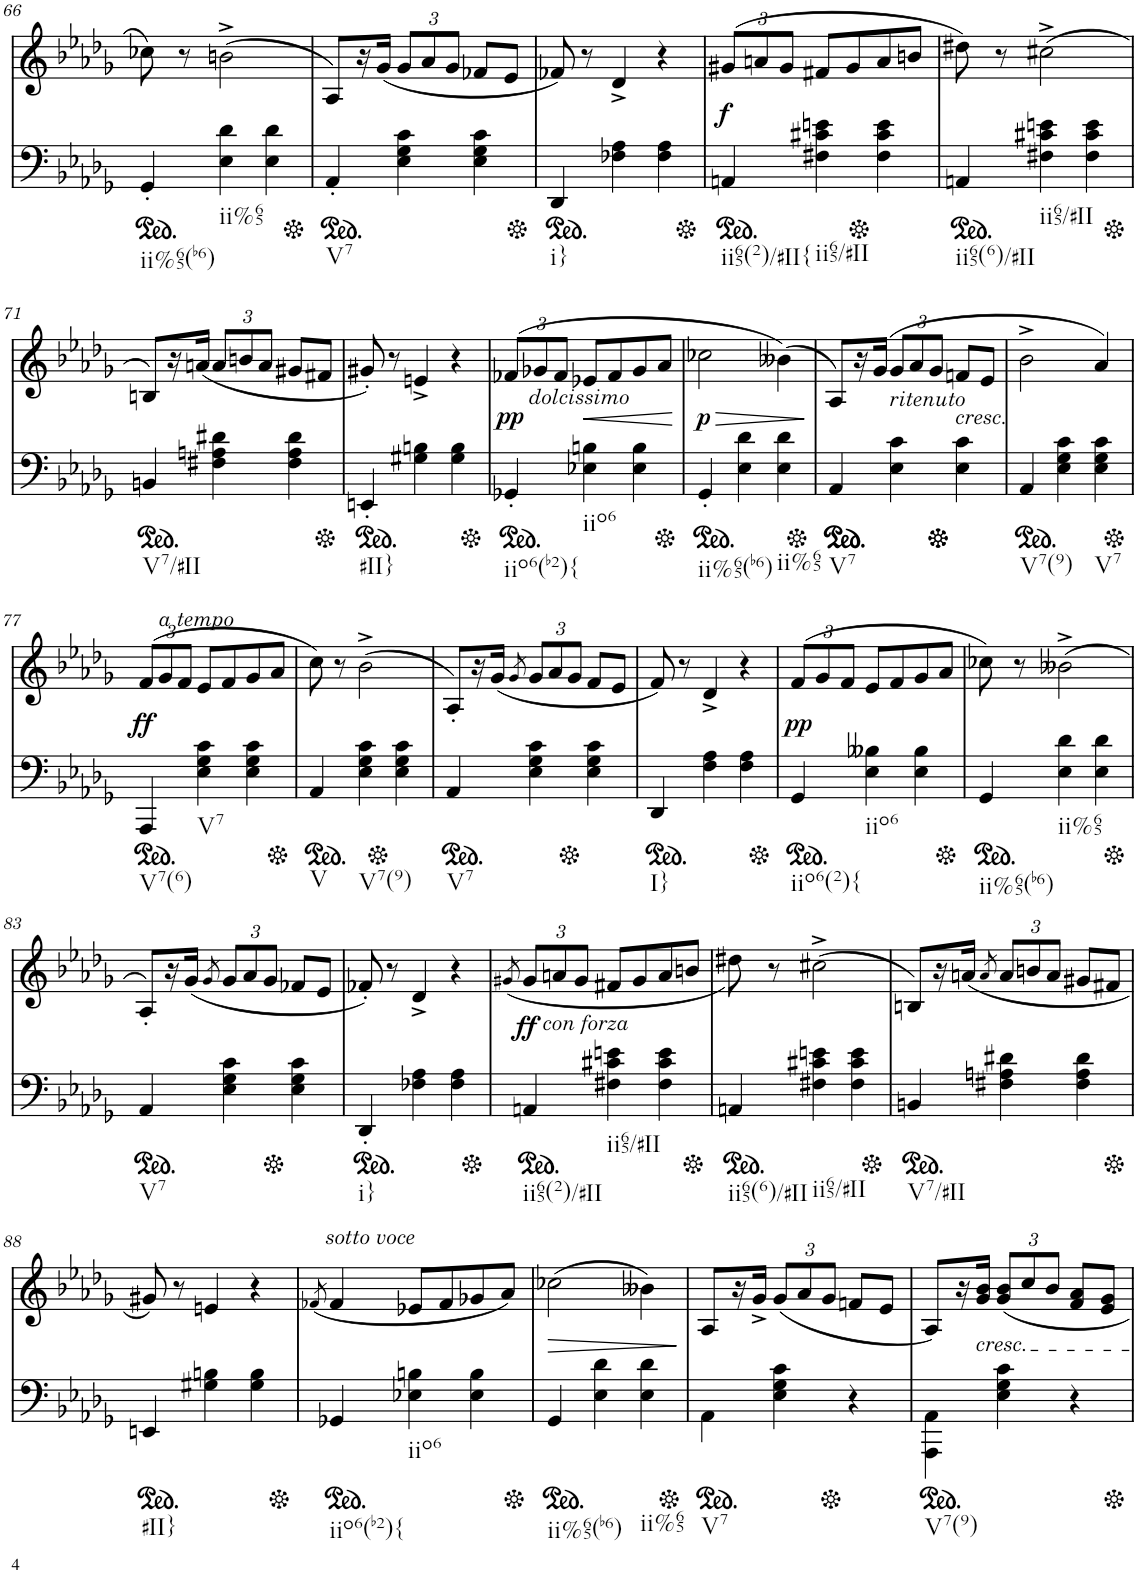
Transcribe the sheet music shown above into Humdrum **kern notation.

**kern	**kern	**dynam
*part2	*part1	*part1
*staff2	*staff1	*staff1
*I"piano	*I"piano	*
*I'Pno	*I'Pno	*
!!LO:PB:g=z
*clefF4	*clefG2	*
*k[b-e-a-d-g-]	*k[b-e-a-d-g-]	*
*M3/4	*M3/4	*
*ped	*	*
=66	=66	=66
!LO:TX:b:t=ii%65(b6)	!	!
4GG-'/	8cc-X\	.
.	8r	.
!LO:TX:b:t=ii%65	!	!
4E-\ 4d-\	(2bn^\	.
4E-\ 4d-\	.	.
=67	=67	=67
*Xped	*	*
*ped	*	*
!LO:TX:b:t=V7	!	!
4AA-'/	8A-/L)	.
.	16r	.
.	(16g-/JJ	.
*	*Xbrackettup	*
4E-\ 4G-\ 4c\	12g-/L	.
.	12a-/	.
.	12g-/J	.
4E-\ 4G-\ 4c\	8f-X/L	.
.	8e-/J	.
=68	=68	=68
*Xped	*	*
*ped	*	*
!LO:TX:b:t=i}	!	!
4DD-/	8f-X/)	.
.	8r	.
4F-X\ 4A-\	4d-^/	.
4F-\ 4A-\	4r	.
=69	=69	=69
*Xped	*	*
*ped	*	*
!LO:TX:b:t=ii65(2)/#II{	!	!
!	!	!LO:DY:b
4AAn/	(12g#X/L	f
.	12an/	.
.	12g#/J	.
!LO:TX:b:t=ii65/#II	!	!
4F#X\ 4c#X\ 4en\	8f#X/L	.
.	8g#/	.
*Xped	*	*
4F#\ 4c#\ 4e\	8a/	.
.	8bn/J	.
=70	=70	=70
*ped	*	*
!LO:TX:b:t=ii65(6)/#II	!	!
4AAn/	8dd#X\)	.
.	8r	.
!LO:TX:b:t=ii65/#II	!	!
4F#X\ 4c#X\ 4en\	(2cc#X^\	.
4F#\ 4c#\ 4e\	.	.
!!LO:LB:g=z
=71	=71	=71
*Xped	*	*
*ped	*	*
!LO:TX:b:t=V7/#II	!	!
4BBn/	8Bn/L)	.
.	16r	.
.	(16an/JJ	.
4F#X\ 4An\ 4d#X\	12a/L	.
.	12bn/	.
.	12a/J	.
4F#\ 4A\ 4d#\	8g#X/L	.
.	8f#X/J	.
=72	=72	=72
*Xped	*	*
*ped	*	*
!LO:TX:b:t=#II}	!	!
4EEn'/	8g#X'/)	.
.	8r	.
4G#X\ 4Bn\	4en^/	.
4G#\ 4B\	4r	.
=73	=73	=73
*Xped	*	*
*ped	*	*
!	!LO:TX:b:i:t=dolcissimo	!
!LO:TX:b:t=iio6(b2){	!	!
!	!	!LO:DY:b
4GG-X'/	(12f-X/L	pp
.	12g-X/	.
.	12f-/J	.
!LO:TX:b:t=iio6	!	!
!	!	!LO:HP:b
4E-X\ 4Bn\	8e-X/L	<
.	8f-/	.
4E-\ 4B\	8g-/	.
.	8a-/J	.
.	.	[
=74	=74	=74
*Xped	*	*
*ped	*	*
!LO:TX:b:t=ii%65(b6)	!	!
!	!	!LO:HP:b
!	!	!LO:DY:n=1:b
4GG-'/	2cc-X\	> p
4E-\ 4d-\	.	.
!LO:TX:b:t=ii%65	!	!
4E-\ 4d-\	(4b--X\)	.
.	.	]
=75	=75	=75
*Xped	*	*
*ped	*	*
!LO:TX:b:t=V7	!	!
4AA-/	8A-/L)	.
.	16r	.
.	(16g-/JJ	.
*ped	*	*
!	!LO:TX:b:i:t=ritenuto	!
4E-\ 4c\	12g-/L	.
.	12a-/	.
.	12g-/J	.
*Xped	*	*
*Xped	*	*
!	!LO:TX:b:i:t=cresc.	!
4E-\ 4c\	8fn/L	.
.	8e-/J	.
=76	=76	=76
*ped	*	*
!LO:TX:b:t=V7(9)	!	!
4AA-/	2b-^\	.
4E-\ 4G-\ 4c\	.	.
!LO:TX:b:t=V7	!	!
4E-\ 4G-\ 4c\	4a-/)	.
!!LO:LB:g=z
=77	=77	=77
*Xped	*	*
*ped	*	*
!	!LO:TX:b:i:t=a tempo	!
!LO:TX:b:t=V7(6)	!	!
!	!	!LO:DY:b
4AAA-/	(12f/L	ff
.	12g-/	.
.	12f/J	.
!LO:TX:b:t=V7	!	!
4E-\ 4G-\ 4c\	8e-/L	.
.	8f/	.
4E-\ 4G-\ 4c\	8g-/	.
.	8a-/J	.
=78	=78	=78
*Xped	*	*
*ped	*	*
!LO:TX:b:t=V	!	!
4AA-/	8cc\)	.
.	8r	.
!LO:TX:b:t=V7(9)	!	!
4E-\ 4G-\ 4c\	(2b-^\	.
*Xped	*	*
4E-\ 4G-\ 4c\	.	.
=79	=79	=79
*ped	*	*
!LO:TX:b:t=V7	!	!
4AA-/	8A-'/L)	.
.	16r	.
.	(16g-/JJ	.
.	8qg-/	.
4E-\ 4G-\ 4c\	12g-/L	.
.	12a-/	.
.	12g-/J	.
*Xped	*	*
4E-\ 4G-\ 4c\	8f/L	.
.	8e-/J	.
=80	=80	=80
*ped	*	*
!LO:TX:b:t=I}	!	!
4DD-/	8f/)	.
.	8r	.
4F\ 4A-\	4d-^/	.
4F\ 4A-\	4r	.
=81	=81	=81
*Xped	*	*
*ped	*	*
!LO:TX:b:t=iio6(2){	!	!
!	!	!LO:DY:b
4GG-/	(12f/L	pp
.	12g-/	.
.	12f/J	.
!LO:TX:b:t=iio6	!	!
4E-\ 4B--X\	8e-/L	.
.	8f/	.
4E-\ 4B--\	8g-/	.
.	8a-/J	.
=82	=82	=82
*Xped	*	*
*ped	*	*
!LO:TX:b:t=ii%65(b6)	!	!
4GG-/	8cc-X\)	.
.	8r	.
!LO:TX:b:t=ii%65	!	!
4E-\ 4d-\	(2b--X^\	.
4E-\ 4d-\	.	.
!!LO:LB:g=z
=83	=83	=83
*Xped	*	*
*ped	*	*
!LO:TX:b:t=V7	!	!
4AA-/	8A-'/L)	.
.	16r	.
.	(16g-/JJ	.
.	8qg-/	.
4E-\ 4G-\ 4c\	12g-/L	.
.	12a-/	.
.	12g-/J	.
*Xped	*	*
4E-\ 4G-\ 4c\	8f-X/L	.
.	8e-/J	.
=84	=84	=84
*ped	*	*
!LO:TX:b:t=i}	!	!
4DD-'/	8f-X'/)	.
.	8r	.
4F-X\ 4A-\	4d-^/	.
4F-\ 4A-\	4r	.
=85	=85	=85
.	(8qg#X/	.
*Xped	*	*
*ped	*	*
!	!LO:TX:b:i:t=con forza	!
!LO:TX:b:t=ii65(2)/#II	!	!
!	!	!LO:DY:b
4AAn/	12g#/L	ff
.	12an/	.
.	12g#/J	.
!LO:TX:b:t=ii65/#II	!	!
4F#X\ 4c#X\ 4en\	8f#X/L	.
.	8g#/	.
4F#\ 4c#\ 4e\	8a/	.
.	8bn/J	.
=86	=86	=86
*Xped	*	*
*ped	*	*
!LO:TX:b:t=ii65(6)/#II	!	!
4AAn/	8dd#X\)	.
.	8r	.
!LO:TX:b:t=ii65/#II	!	!
4F#X\ 4c#X\ 4en\	(2cc#X^\	.
4F#\ 4c#\ 4e\	.	.
=87	=87	=87
*Xped	*	*
*ped	*	*
!LO:TX:b:t=V7/#II	!	!
4BBn/	8Bn/L)	.
.	16r	.
.	(16an/JJ	.
.	8qa/	.
4F#X\ 4An\ 4d#X\	12a/L	.
.	12bn/	.
.	12a/J	.
4F#\ 4A\ 4d#\	8g#X/L	.
.	8f#X/J	.
!!LO:LB:g=z
=88	=88	=88
*Xped	*	*
*ped	*	*
!LO:TX:b:t=#II}	!	!
4EEn/	8g#X/)	.
.	8r	.
4G#X\ 4Bn\	4en/	.
4G#\ 4B\	4r	.
=89	=89	=89
.	(8qf-X/	.
*Xped	*	*
*ped	*	*
!	!LO:TX:b:i:t=sotto voce	!
!LO:TX:b:t=iio6(b2){	!	!
4GG-X/	4f-/	.
!LO:TX:b:t=iio6	!	!
4E-X\ 4Bn\	8e-X/L	.
.	8f-/	.
4E-\ 4B\	8g-X/	.
.	8a-/J)	.
=90	=90	=90
*Xped	*	*
*ped	*	*
!LO:TX:b:t=ii%65(b6)	!	!
!	!	!LO:HP:b
4GG-/	(2cc-X\	>
4E-\ 4d-\	.	.
!LO:TX:b:t=ii%65	!	!
4E-\ 4d-\	4b--X\)	.
.	.	]
=91	=91	=91
*Xped	*	*
*ped	*	*
!LO:TX:b:t=V7	!	!
4AA-\	8A-/L	.
.	16r	.
.	16g-^/JJ	.
4E-\ 4G-\ 4c\	(12g-/L	.
.	12a-/	.
.	12g-/J	.
*Xped	*	*
4r	8fn/L	.
.	8e-/J	.
=92	=92	=92
*ped	*	*
!LO:TX:b:t=V7(9)	!	!
4AAA-\ 4AA-\	8A-/L)	.
.	16r	.
!	!LO:TX:b:i:t=cresc.	!
.	16g-/ 16b-/JJ	.
4E-\ 4G-\ 4c\	12g-/ 12b-/L	.
.	12cc/	.
.	12b-/J	.
4r	8f/ 8a-/L	.
.	8e-/ 8g-/J	.
*Xped	*	*
=	=	=
*-	*-	*-
